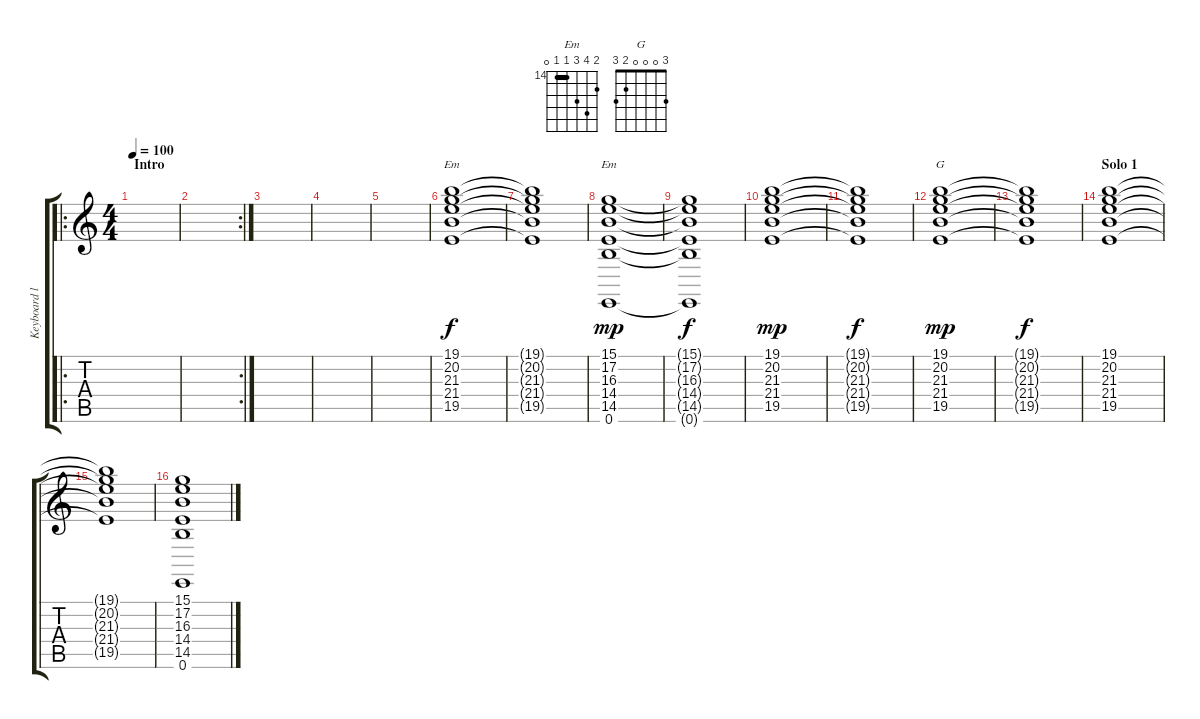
\track ("Keyboard ll" "Keyboard l") {instrument stringensemble1}
\staff {score tabs}
\tuning (E4 B3 G3 D3 A2 E2) {hide}
\chord ("Em" 19 20 21 21 19 x) {firstfret 19 barre 19}
\chord ("Em" 15 17 16 14 14 0) {firstfret 14 barre 14}
\chord ("G" 3 0 0 0 2 3)
\ro
\ts (4 4)
\section ("" "Intro")
\tempo 100
\clef g2
\ks c
|
\rc 2
|
|
|
|
(19.1 20.2 21.3 21.4 19.5).1{ch "Em"} |
(19.1{t} 20.2{t} 21.3{t} 21.4{t} 19.5{t}).1{dy f} |
(15.1 17.2 16.3 14.4 14.5 0.6).1{ch "Em" dy mp} |
(15.1{t} 17.2{t} 16.3{t} 14.4{t} 14.5{t} 0.6{t}).1{dy f} |
(19.1 20.2 21.3 21.4 19.5).1{dy mp} |
(19.1{t} 20.2{t} 21.3{t} 21.4{t} 19.5{t}).1{dy f} |
(19.1 20.2 21.3 21.4 19.5).1{ch "G" dy mp} |
(19.1{t} 20.2{t} 21.3{t} 21.4{t} 19.5{t}).1{dy f} |
\section ("" "Solo 1")
(19.1 20.2 21.3 21.4 19.5).1 |
(19.1{t} 20.2{t} 21.3{t} 21.4{t} 19.5{t}).1 |
(15.1 17.2 16.3 14.4 14.5 0.6).1
